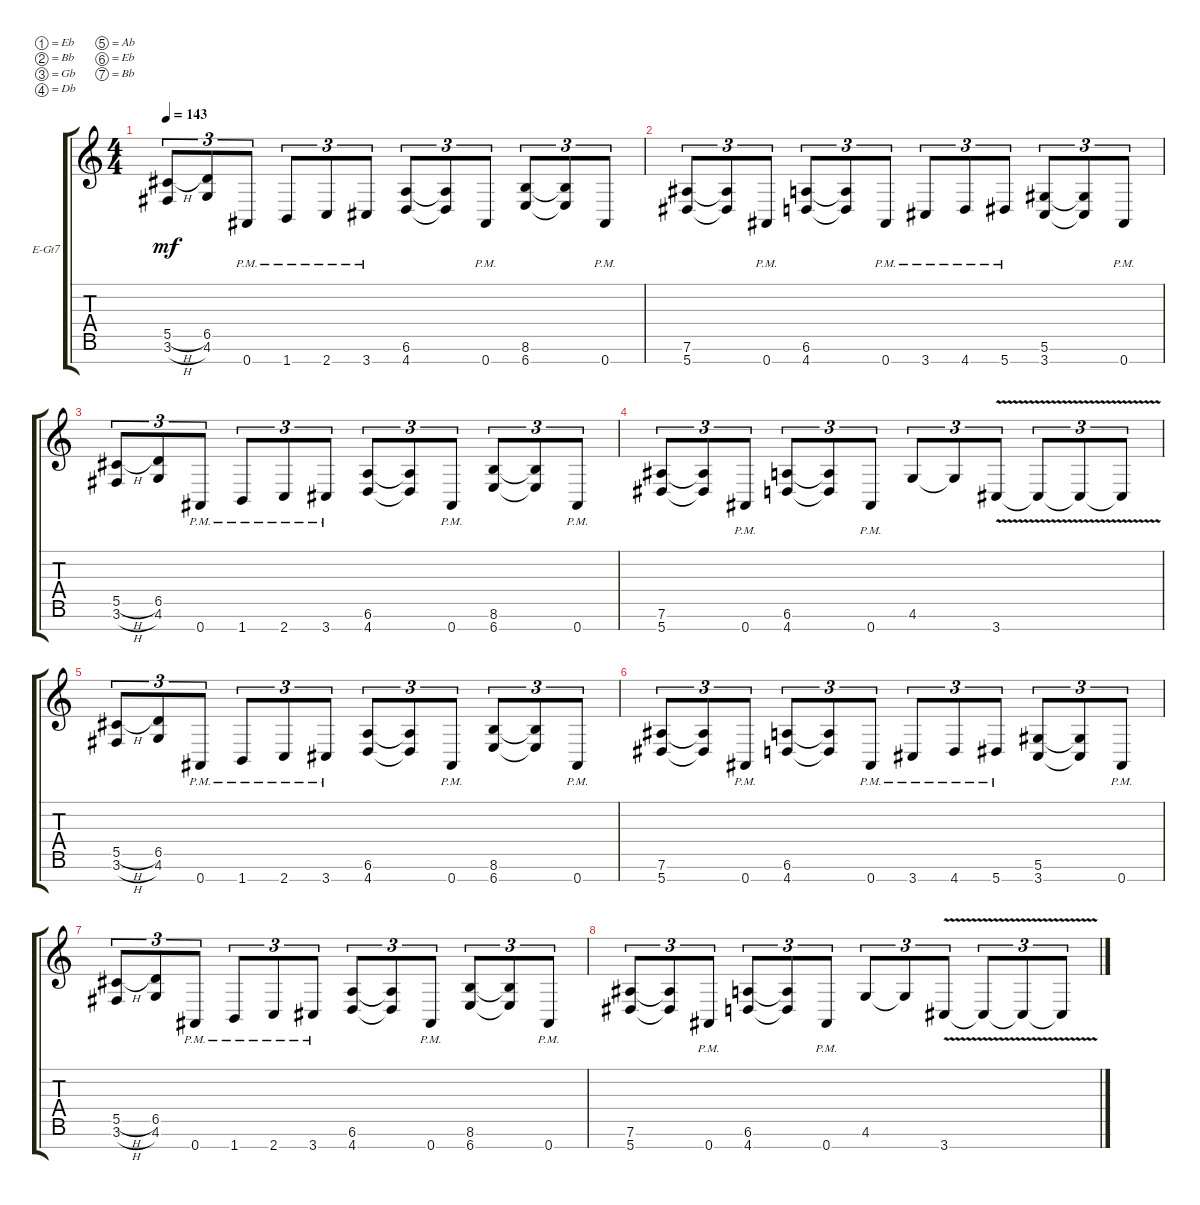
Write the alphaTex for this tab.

\bracketExtendMode groupsimilarinstruments
\firstSystemTrackNameOrientation horizontal
\otherSystemsTrackNameOrientation horizontal
\track ("left" "E-Gt7") {instrument distortionguitar}
\staff {score tabs}
\tuning (Eb4 Bb3 Gb3 Db3 Ab2 Eb2 Bb1)
\ts (4 4)
\tempo 143
\clef g2
\ks c
(3.6{h} 5.5{h}).8{tu (3 2) dy mf} (4.6 6.5).8{tu (3 2)} 0.7{pm}.8{tu (3 2)} 1.7{pm}.8{tu (3 2)} 2.7{pm}.8{tu (3 2)} 3.7{pm}.8{tu (3 2)} (4.7 6.6).8{tu (3 2)} (6.6{t} 4.7{t}).8{tu (3 2)} 0.7{pm}.8{tu (3 2)} (6.7 8.6).8{tu (3 2)} (6.7{t} 8.6{t}).8{tu (3 2)} 0.7{pm}.8{tu (3 2)} |
(5.7 7.6).8{tu (3 2)} (5.7{t} 7.6{t}).8{tu (3 2)} 0.7{pm}.8{tu (3 2)} (4.7 6.6).8{tu (3 2)} (4.7{t} 6.6{t}).8{tu (3 2)} 0.7{pm}.8{tu (3 2)} 3.7{pm}.8{tu (3 2)} 4.7{pm}.8{tu (3 2)} 5.7{pm}.8{tu (3 2)} (3.7 5.6).8{tu (3 2)} (5.6{t} 3.7{t}).8{tu (3 2)} 0.7{pm}.8{tu (3 2)} |
(3.6{h} 5.5{h}).8{tu (3 2)} (4.6 6.5).8{tu (3 2)} 0.7{pm}.8{tu (3 2)} 1.7{pm}.8{tu (3 2)} 2.7{pm}.8{tu (3 2)} 3.7{pm}.8{tu (3 2)} (4.7 6.6).8{tu (3 2)} (6.6{t} 4.7{t}).8{tu (3 2)} 0.7{pm}.8{tu (3 2)} (6.7 8.6).8{tu (3 2)} (6.7{t} 8.6{t}).8{tu (3 2)} 0.7{pm}.8{tu (3 2)} |
(5.7 7.6).8{tu (3 2)} (5.7{t} 7.6{t}).8{tu (3 2)} 0.7{pm}.8{tu (3 2)} (4.7 6.6).8{tu (3 2)} (4.7{t} 6.6{t}).8{tu (3 2)} 0.7{pm}.8{tu (3 2)} 4.6.8{tu (3 2)} 4.6{t}.8{tu (3 2)} 3.7{v}.8{tu (3 2)} 3.7{v t}.8{tu (3 2)} 3.7{v t}.8{tu (3 2)} 3.7{v t}.8{tu (3 2)} |
(3.6{h} 5.5{h}).8{tu (3 2)} (4.6 6.5).8{tu (3 2)} 0.7{pm}.8{tu (3 2)} 1.7{pm}.8{tu (3 2)} 2.7{pm}.8{tu (3 2)} 3.7{pm}.8{tu (3 2)} (4.7 6.6).8{tu (3 2)} (6.6{t} 4.7{t}).8{tu (3 2)} 0.7{pm}.8{tu (3 2)} (6.7 8.6).8{tu (3 2)} (6.7{t} 8.6{t}).8{tu (3 2)} 0.7{pm}.8{tu (3 2)} |
(5.7 7.6).8{tu (3 2)} (5.7{t} 7.6{t}).8{tu (3 2)} 0.7{pm}.8{tu (3 2)} (4.7 6.6).8{tu (3 2)} (4.7{t} 6.6{t}).8{tu (3 2)} 0.7{pm}.8{tu (3 2)} 3.7{pm}.8{tu (3 2)} 4.7{pm}.8{tu (3 2)} 5.7{pm}.8{tu (3 2)} (3.7 5.6).8{tu (3 2)} (5.6{t} 3.7{t}).8{tu (3 2)} 0.7{pm}.8{tu (3 2)} |
(3.6{h} 5.5{h}).8{tu (3 2)} (4.6 6.5).8{tu (3 2)} 0.7{pm}.8{tu (3 2)} 1.7{pm}.8{tu (3 2)} 2.7{pm}.8{tu (3 2)} 3.7{pm}.8{tu (3 2)} (4.7 6.6).8{tu (3 2)} (6.6{t} 4.7{t}).8{tu (3 2)} 0.7{pm}.8{tu (3 2)} (6.7 8.6).8{tu (3 2)} (6.7{t} 8.6{t}).8{tu (3 2)} 0.7{pm}.8{tu (3 2)} |
(5.7 7.6).8{tu (3 2)} (5.7{t} 7.6{t}).8{tu (3 2)} 0.7{pm}.8{tu (3 2)} (4.7 6.6).8{tu (3 2)} (4.7{t} 6.6{t}).8{tu (3 2)} 0.7{pm}.8{tu (3 2)} 4.6.8{tu (3 2)} 4.6{t}.8{tu (3 2)} 3.7{v}.8{tu (3 2)} 3.7{v t}.8{tu (3 2)} 3.7{v t}.8{tu (3 2)} 3.7{v t}.8{tu (3 2)}
